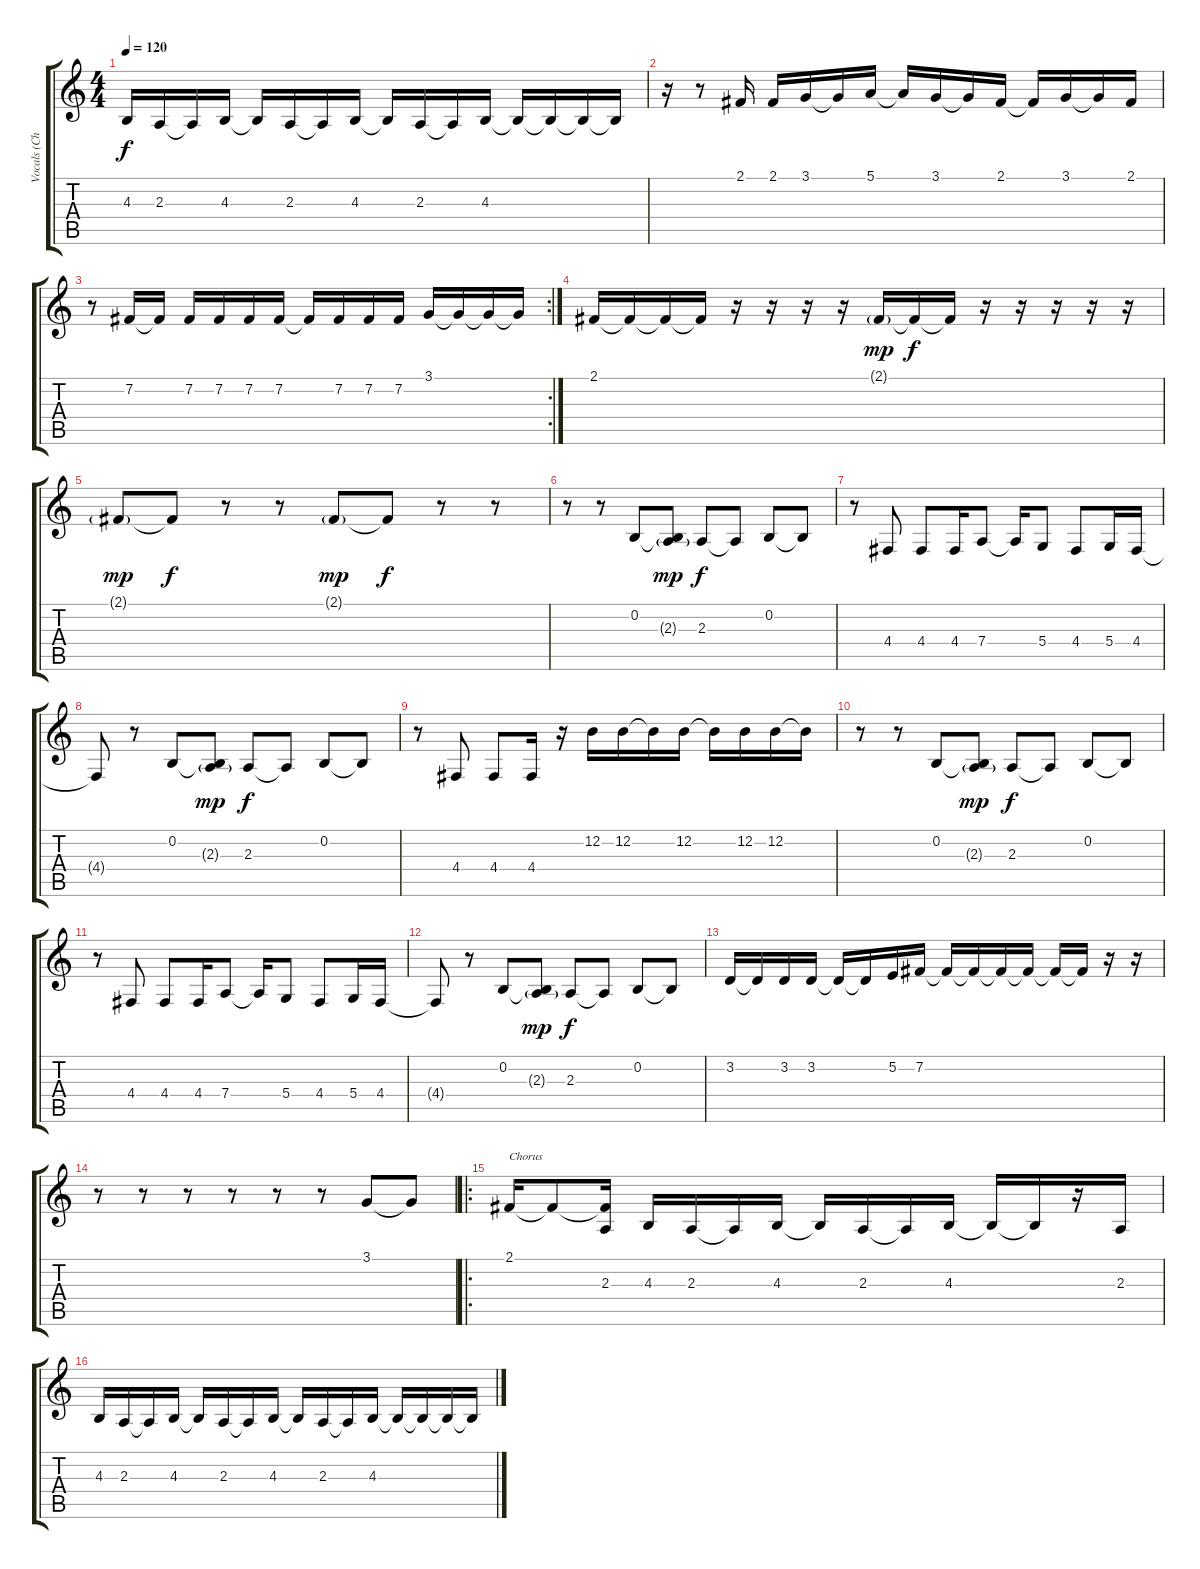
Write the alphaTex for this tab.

\track ("Vocals (Chester)" "Vocals (Ch") {instrument oboe}
\staff {score tabs}
\tuning (E4 B3 G3 D3 A2 E2) {hide}
\ts (4 4)
\tempo 120
\clef g2
\ks c
4.3.16{dy f} 2.3.16 2.3{t}.16 4.3.16 4.3{t}.16 2.3.16 2.3{t}.16 4.3.16 4.3{t}.16 2.3.16 2.3{t}.16 4.3.16 4.3{t}.16 4.3{t}.16 4.3{t}.16 4.3{t}.16 |
r.16 r.8 2.1.16 2.1.16 3.1.16 3.1{t}.16 5.1.16 5.1{t}.16 3.1.16 3.1{t}.16 2.1.16 2.1{t}.16 3.1.16 3.1{t}.16 2.1.16 |
\rc 2
r.8 7.2.16 7.2{t}.16 7.2.16 7.2.16 7.2.16 7.2.16 7.2{t}.16 7.2.16 7.2.16 7.2.16 3.1.16 3.1{t}.16 3.1{t}.16 3.1{t}.16 |
2.1.16 2.1{t}.16 2.1{t}.16 2.1{t}.16 r.16 r.16 r.16 r.16 2.1{g}.16{dy mp} 2.1{t}.16{dy f} 2.1{t}.16 r.16 r.16 r.16 r.16 r.16 |
2.1{g}.8{dy mp} 2.1{t}.8{dy f} r.8 r.8 2.1{g}.8{dy mp} 2.1{t}.8{dy f} r.8 r.8 |
r.8 r.8 0.2.8 (0.2{t} 2.3{g}).8{dy mp} 2.3.8{dy f} 2.3{t}.8 0.2.8 0.2{t}.8 |
r.8 4.4.8 4.4.8 4.4.16 7.4.8 7.4{t}.16 5.4.8 4.4.8 5.4.16 4.4.16 |
4.4{t}.8 r.8 0.2.8 (0.2{t} 2.3{g}).8{dy mp} 2.3.8{dy f} 2.3{t}.8 0.2.8 0.2{t}.8 |
r.8 4.4.8 4.4.8 4.4.16 r.16 12.2.16 12.2.16 12.2{t}.16 12.2.16 12.2{t}.16 12.2.16 12.2.16 12.2{t}.16 |
r.8 r.8 0.2.8 (0.2{t} 2.3{g}).8{dy mp} 2.3.8{dy f} 2.3{t}.8 0.2.8 0.2{t}.8 |
r.8 4.4.8 4.4.8 4.4.16 7.4.8 7.4{t}.16 5.4.8 4.4.8 5.4.16 4.4.16 |
4.4{t}.8 r.8 0.2.8 (0.2{t} 2.3{g}).8{dy mp} 2.3.8{dy f} 2.3{t}.8 0.2.8 0.2{t}.8 |
3.2.16 3.2{t}.16 3.2.16 3.2.16 3.2{t}.16 3.2{t}.16 5.2.16 7.2.16 7.2{t}.16 7.2{t}.16 7.2{t}.16 7.2{t}.16 7.2{t}.16 7.2{t}.16 r.16 r.16 |
r.8 r.8 r.8 r.8 r.8 r.8 3.1.8 3.1{t}.8 |
\ro
2.1.16{txt "Chorus"} 2.1{t}.8 (2.1{t} 2.3).16 4.3.16 2.3.16 2.3{t}.16 4.3.16 4.3{t}.16 2.3.16 2.3{t}.16 4.3.16 4.3{t}.16 4.3{t}.16 r.16 2.3.16 |
4.3.16 2.3.16 2.3{t}.16 4.3.16 4.3{t}.16 2.3.16 2.3{t}.16 4.3.16 4.3{t}.16 2.3.16 2.3{t}.16 4.3.16 4.3{t}.16 4.3{t}.16 4.3{t}.16 4.3{t}.16
